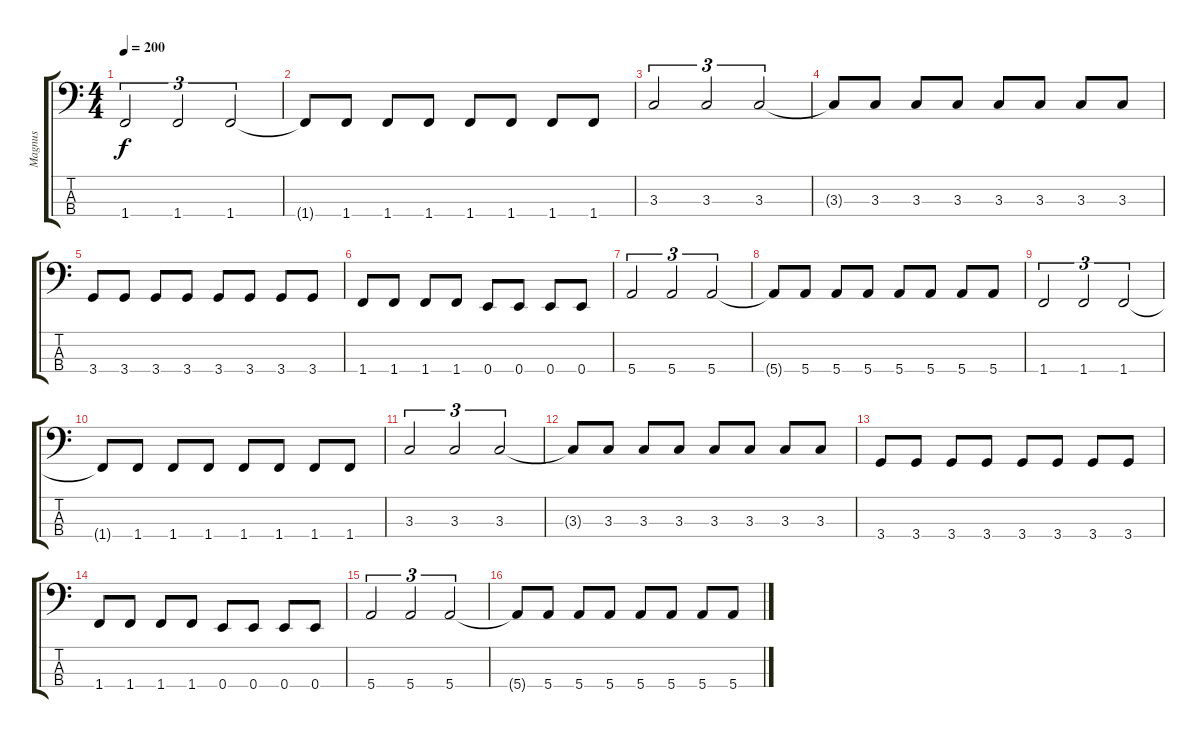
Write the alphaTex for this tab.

\track ("Magnus" "Magnus") {instrument electricbassfinger}
\staff {score tabs}
\tuning (G2 D2 A1 E1) {hide}
\ts (4 4)
\tempo 200
\clef f4
\ks c
1.4.2{tu (3 2) dy f} 1.4.2{tu (3 2)} 1.4.2{tu (3 2)} |
1.4{t}.8 1.4.8 1.4.8 1.4.8 1.4.8 1.4.8 1.4.8 1.4.8 |
3.3.2{tu (3 2)} 3.3.2{tu (3 2)} 3.3.2{tu (3 2)} |
3.3{t}.8 3.3.8 3.3.8 3.3.8 3.3.8 3.3.8 3.3.8 3.3.8 |
3.4.8 3.4.8 3.4.8 3.4.8 3.4.8 3.4.8 3.4.8 3.4.8 |
1.4.8 1.4.8 1.4.8 1.4.8 0.4.8 0.4.8 0.4.8 0.4.8 |
5.4.2{tu (3 2)} 5.4.2{tu (3 2)} 5.4.2{tu (3 2)} |
5.4{t}.8 5.4.8 5.4.8 5.4.8 5.4.8 5.4.8 5.4.8 5.4.8 |
1.4.2{tu (3 2)} 1.4.2{tu (3 2)} 1.4.2{tu (3 2)} |
1.4{t}.8 1.4.8 1.4.8 1.4.8 1.4.8 1.4.8 1.4.8 1.4.8 |
3.3.2{tu (3 2)} 3.3.2{tu (3 2)} 3.3.2{tu (3 2)} |
3.3{t}.8 3.3.8 3.3.8 3.3.8 3.3.8 3.3.8 3.3.8 3.3.8 |
3.4.8 3.4.8 3.4.8 3.4.8 3.4.8 3.4.8 3.4.8 3.4.8 |
1.4.8 1.4.8 1.4.8 1.4.8 0.4.8 0.4.8 0.4.8 0.4.8 |
5.4.2{tu (3 2)} 5.4.2{tu (3 2)} 5.4.2{tu (3 2)} |
5.4{t}.8 5.4.8 5.4.8 5.4.8 5.4.8 5.4.8 5.4.8 5.4.8
